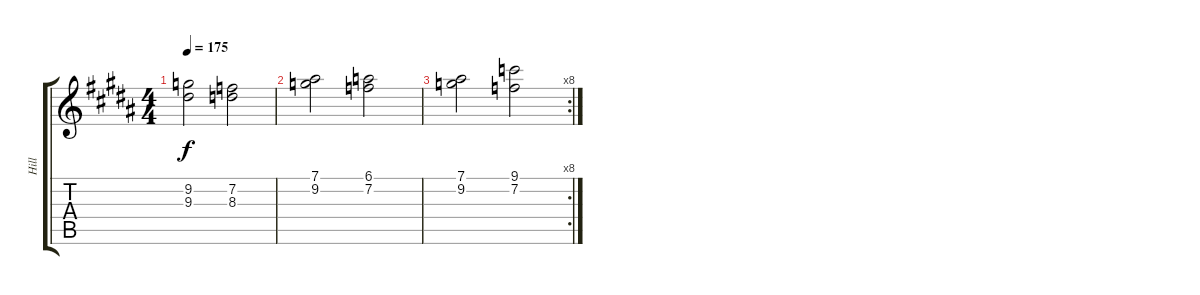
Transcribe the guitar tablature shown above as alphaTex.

\track ("Hill" "Hill") {instrument distortionguitar}
\staff {score tabs}
\tuning (Eb4 Bb3 Gb3 Db3 Ab2 Eb2) {hide}
\ts (4 4)
\tempo 175
\clef g2
\ks g#minor
(9.2 9.3).2{dy f} (7.2 8.3).2 |
(7.1 9.2).2 (6.1 7.2).2 |
\rc 8
(7.1 9.2).2 (9.1 7.2).2
